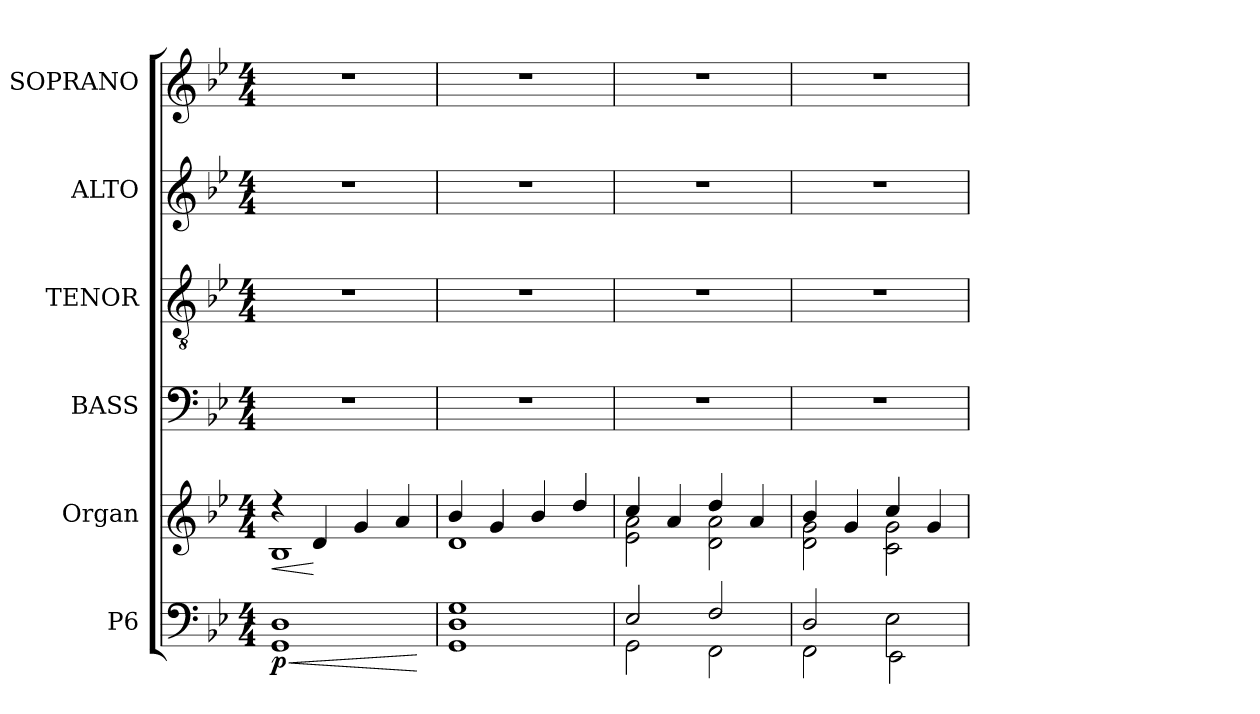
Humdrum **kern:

**kern	**dynam	**kern	**dynam	**kern	**kern	**kern	**kern
*part6	*part6	*part5	*part5	*part4	*part3	*part2	*part1
*staff6	*staff6	*staff5	*staff5	*staff4	*staff3	*staff2	*staff1
*I"P6	*	*I"Organ	*	*I"BASS	*I"TENOR	*I"ALTO	*I"SOPRANO
*	*	*I'Organ	*	*I'B.	*I'T.	*I'A.	*I'S.
!!LO:PB:g=z
*clefF4	*	*clefG2	*	*clefF4	*clefGv2	*clefG2	*clefG2
*	*	*	*	*	*ITrd7c12	*	*
*k[b-e-]	*	*k[b-e-]	*	*k[b-e-]	*k[b-e-]	*k[b-e-]	*k[b-e-]
*g:	*	*g:	*	*g:	*g:	*g:	*g:
*M4/4	*	*M4/4	*	*M4/4	*M4/4	*M4/4	*M4/4
=1	=1	=1	=1	=1	=1	=1	=1
!	!	!LO:TX:a:B:t=Editor&colon; John Henry Fowler	!	!	!	!	!
!	!	!LO:TX:a:t=( Revision&colon; 8 - 18 - 2007 )	!	!	!	!	!
!	!LO:HP:b	!	!LO:HP:b	!	!	!	!
*^	*	*^	*	*	*	*	*
1Di	1GGi	< p	4r	1B-i	<	1r	1r	1r	1r
.	.	.	4di/	.	[	.	.	.	.
.	.	.	4gi/	.	.	.	.	.	.
.	.	.	4ai/	.	.	.	.	.	.
*v	*v	*	*	*	*	*	*	*	*
*	*	*v	*v	*	*	*	*	*
.	[	.	.	.	.	.	.
=2	=2	=2	=2	=2	=2	=2	=2
*^	*	*^	*	*	*	*	*
1Di 1Gi	1GGi	.	4b-i/	1di	.	1r	1r	1r	1r
.	.	.	4gi/	.	.	.	.	.	.
.	.	.	4b-i/	.	.	.	.	.	.
.	.	.	4ddi/	.	.	.	.	.	.
=3	=3	=3	=3	=3	=3	=3	=3	=3	=3
2E-i/	2GGi\	.	4cci/	2e-i\ 2ai	.	1r	1r	1r	1r
.	.	.	4ai/	.	.	.	.	.	.
2Fi/	2FFi\	.	4ddi/	2di\ 2ai	.	.	.	.	.
.	.	.	4ai/	.	.	.	.	.	.
=4	=4	=4	=4	=4	=4	=4	=4	=4	=4
2Di/	2FFi\	.	4b-i/	2di\ 2gi	.	1r	1r	1r	1r
.	.	.	4gi/	.	.	.	.	.	.
2E-i\	2EE-i\	.	4cci/	2ci\ 2gi	.	.	.	.	.
.	.	.	4gi/	.	.	.	.	.	.
*v	*v	*	*	*	*	*	*	*	*
*	*	*v	*v	*	*	*	*	*
=	=	=	=	=	=	=	=
*-	*-	*-	*-	*-	*-	*-	*-
